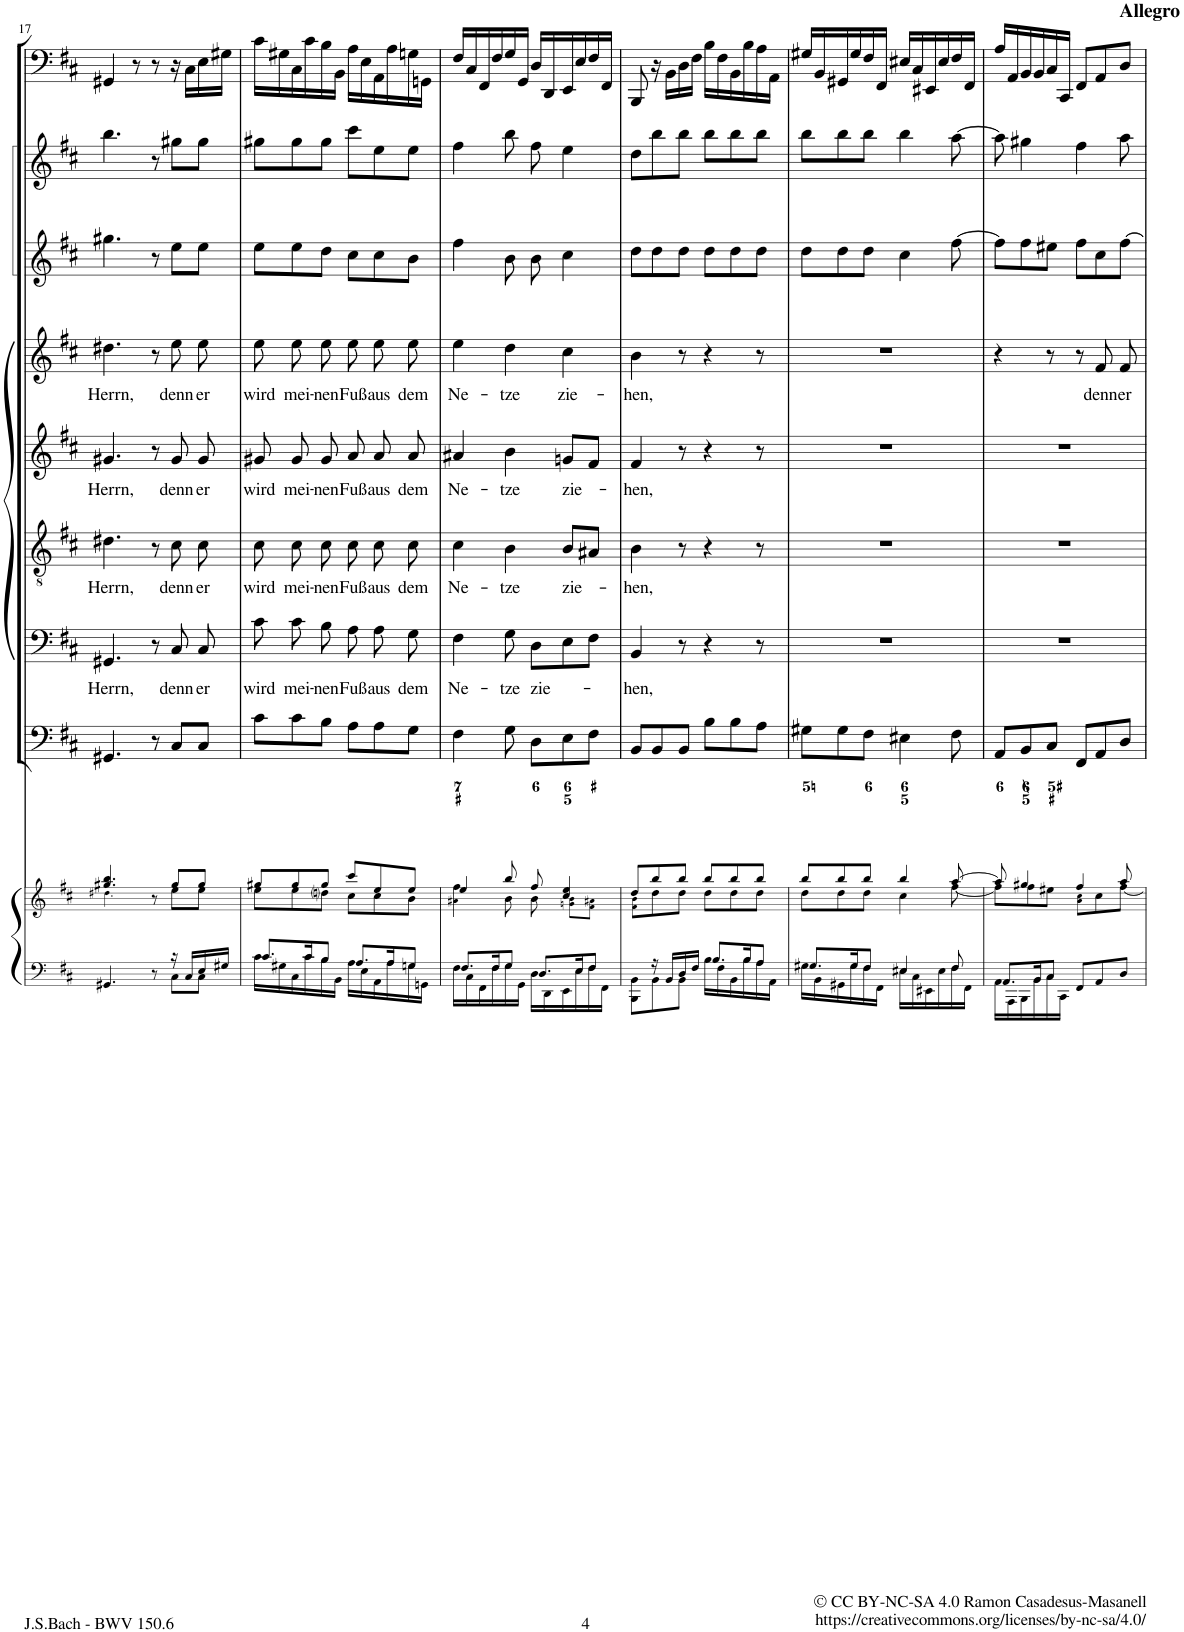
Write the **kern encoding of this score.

**kern	**kern	**kern	**kern	**text	**kern	**text	**kern	**text	**kern	**text	**kern	**kern	**kern
*part9	*part9	*part8	*part7	*part7	*part6	*part6	*part5	*part5	*part4	*part4	*part3	*part2	*part1
*staff10	*staff9	*staff8	*staff7	*staff7	*staff6	*staff6	*staff5	*staff5	*staff4	*staff4	*staff3	*staff2	*staff1
*I"Piano reduction	*	*I"Continuo	*I"Basso	*	*I"Tenore	*	*I"Alto	*	*I"Soprano	*	*I"Violino II	*I"Violino I	*I"Fagotto
*I'Pno	*	*	*	*	*	*	*	*	*	*	*I'Vln	*I'Vln	*
!!LO:PB:g=z
*clefF4	*clefG2	*clefF4	*clefF4	*	*clefGv2	*	*clefG2	*	*clefG2	*	*clefG2	*clefG2	*clefF4
*k[f#c#]	*k[f#c#]	*k[f#c#]	*k[f#c#]	*	*k[f#c#]	*	*k[f#c#]	*	*k[f#c#]	*	*k[f#c#]	*k[f#c#]	*k[f#c#]
*M6/8	*M6/8	*M6/8	*M6/8	*	*M6/8	*	*M6/8	*	*M6/8	*	*M6/8	*M6/8	*M6/8
=17	=17	=17	=17	=17	=17	=17	=17	=17	=17	=17	=17	=17	=17
*^	*^	*	*	*	*	*	*	*	*	*	*	*	*
!	!	!	!	!	!	!LO:LY:b	!	!LO:LY:b	!	!LO:LY:b	!	!LO:LY:b	!	!	!
4.GG#X/	4.ryy	4.gg#X/ 4.bb/	4.dd#X!\	4.GG#X/	4.GG#X/	Herrn,	4.d#X\	Herrn,	4.g#X/	Herrn,	4.dd#X\	Herrn,	4.gg#X\	4.bb\	4GG#X/
.	.	.	.	.	.	.	.	.	.	.	.	.	.	.	8r
8r	8ryy	8r	8ryy	8r	8r	.	8r	.	8r	.	8r	.	8r	8r	8r
!	!	!	!	!	!	!LO:LY:b	!	!LO:LY:b	!	!LO:LY:b	!	!LO:LY:b	!	!	!
16r	8C#\L	8gg#/L	8ee\L	8C#/L	8C#/	denn	8c#\	denn	8g#/	denn	8ee\L	denn	8ee\L	8gg#X\L	16r
16C#/LL	.	.	.	.	.	.	.	.	.	.	.	.	.	.	16C#\LL
!	!	!	!	!	!	!LO:LY:b	!	!LO:LY:b	!	!LO:LY:b	!	!LO:LY:b	!	!	!
16E/	8C#\J	8gg#/J	8ee\J	8C#/J	8C#/	er	8c#\	er	8g#/	er	8ee\J	er	8ee\J	8gg#\J	16E\
16G#X/JJ	.	.	.	.	.	.	.	.	.	.	.	.	.	.	16G#X\JJ
=18	=18	=18	=18	=18	=18	=18	=18	=18	=18	=18	=18	=18	=18	=18	=18
!	!	!	!	!	!	!LO:LY:b	!	!LO:LY:b	!	!LO:LY:b	!	!LO:LY:b	!	!	!
8.c#/L	16c#\LL	8gg#X/L	8ee\L	8c#\L	8c#\	wird	8c#\	wird	8g#X/	wird	8ee\L	wird	8ee\L	8gg#X\L	16c#\LL
.	16G#X\	.	.	.	.	.	.	.	.	.	.	.	.	.	16G#X\
!	!	!	!	!	!	!LO:LY:b	!	!LO:LY:b	!	!LO:LY:b	!	!LO:LY:b	!	!	!
.	16C#\	8gg#/	8ee\	8c#\	8c#\	mei-	8c#\	mei-	8g#/	mei-	8ee\	mei-	8ee\	8gg#\	16C#\
16c#/K	16c#\	.	.	.	.	.	.	.	.	.	.	.	.	.	16c#\
!	!	!	!	!	!	!LO:LY:b	!	!LO:LY:b	!	!LO:LY:b	!	!LO:LY:b	!	!	!
8B/J	16B\	8gg#/J	8ddni\J	8B\J	8B\	nen	8c#\	nen	8g#/	nen	8ee\J	nen	8dd\J	8gg#\J	16B\
.	16BB\JJ	.	.	.	.	.	.	.	.	.	.	.	.	.	16BB\JJ
!	!	!	!	!	!	!LO:LY:b	!	!LO:LY:b	!	!LO:LY:b	!	!LO:LY:b	!	!	!
8.A/L	16A\LL	8ccc#/L	8cc#\L	8A\L	8A\	Fuß	8c#\	Fuß	8a/	Fuß	8ee\L	Fuß	8cc#\L	8ccc#\L	16A\LL
.	16E\	.	.	.	.	.	.	.	.	.	.	.	.	.	16E\
!	!	!	!	!	!	!LO:LY:b	!	!LO:LY:b	!	!LO:LY:b	!	!LO:LY:b	!	!	!
.	16AA\	8ee/	8cc#\	8A\	8A\	aus	8c#\	aus	8a/	aus	8ee\	aus	8cc#\	8ee\	16AA\
16A/K	16A\	.	.	.	.	.	.	.	.	.	.	.	.	.	16A\
!	!	!	!	!	!	!LO:LY:b	!	!LO:LY:b	!	!LO:LY:b	!	!LO:LY:b	!	!	!
8Gn/J	16G\	8ee/J	8b\J	8G\J	8G\	dem	8c#\	dem	8a/	dem	8ee\J	dem	8b\J	8ee\J	16Gn\
.	16GGn\JJ	.	.	.	.	.	.	.	.	.	.	.	.	.	16GGn\JJ
=19	=19	=19	=19	=19	=19	=19	=19	=19	=19	=19	=19	=19	=19	=19	=19
!	!	!	!	!	!	!LO:LY:b	!	!LO:LY:b	!	!LO:LY:b	!	!LO:LY:b	!	!	!
8.F#/L	16F#\LL	4ee/	4a#X!\ 4ff#\	4F#\	4F#\	Ne-	4c#\	Ne-	4a#X/	Ne-	4ee\	Ne-	4ff#\	4ff#\	16F#/LL
.	16C#\	.	.	.	.	.	.	.	.	.	.	.	.	.	16C#/
.	16FF#\	.	.	.	.	.	.	.	.	.	.	.	.	.	16FF#/
16F#/K	16F#\	.	.	.	.	.	.	.	.	.	.	.	.	.	16F#/
!	!	!	!	!	!	!LO:LY:b	!	!LO:LY:b	!	!LO:LY:b	!	!LO:LY:b	!	!	!
8G/J	16G\	8bb/	8b\	8G\	8G\	-tze	4B\	-tze	4b\	-tze	4dd\	-tze	8b\	8bb\	16G/
.	16GG\JJ	.	.	.	.	.	.	.	.	.	.	.	.	.	16GG/JJ
!	!	!	!	!	!	!LO:LY:b	!	!	!	!	!	!	!	!	!
8.D/L	16D\LL	8ff#/	8b\	8D\L	8D\L	zie-	.	.	.	.	.	.	8b\	8ff#\	16D/LL
.	16DD\	.	.	.	.	.	.	.	.	.	.	.	.	.	16DD/
!	!	!	!	!	!	!	!	!LO:LY:b	!	!LO:LY:b	!	!LO:LY:b	!	!	!
.	16EE\	4cc#/ 4ee/	8gn!\ 8b!\L	8E\	8E\	.	8B/L	zie-	8gn/L	zie-	4cc#\	zie-	4cc#\	4ee\	16EE/
16E/K	16E\	.	.	.	.	.	.	.	.	.	.	.	.	.	16E/
8F#/J	16F#\	.	8f#!\ 8a#X!\J	8F#\J	8F#\J	.	8A#X/J	.	8f#/J	.	.	.	.	.	16F#/
.	16FF#\JJ	.	.	.	.	.	.	.	.	.	.	.	.	.	16FF#/JJ
=20	=20	=20	=20	=20	=20	=20	=20	=20	=20	=20	=20	=20	=20	=20	=20
!	!	!	!	!	!	!LO:LY:b	!	!LO:LY:b	!	!LO:LY:b	!	!LO:LY:b	!	!	!
8ryy	8BBB\ 8BB\L	8dd/L	8f#!\ 8b!\L	8BB/L	4BB/	-hen,	4B\	-hen,	4f#/	hen,	4b\	-hen,	8dd\L	8dd\L	8BBB/
16r	8BB\	8bb/	8dd\	8BB/	.	.	.	.	.	.	.	.	8dd\	8bb\	16r
16BB/LL	.	.	.	.	.	.	.	.	.	.	.	.	.	.	16BB\LL
16D/	8BB\J	8bb/J	8dd\J	8BB/J	8r	.	8r	.	8r	.	8r	.	8dd\J	8bb\J	16D\
16F#/JJ	.	.	.	.	.	.	.	.	.	.	.	.	.	.	16F#\JJ
8.B/L	16B\LL	8bb/L	8dd\L	8B\L	4r	.	4r	.	4r	.	4r	.	8dd\L	8bb\L	16B\LL
.	16F#\	.	.	.	.	.	.	.	.	.	.	.	.	.	16F#\
.	16BB\	8bb/	8dd\	8B\	.	.	.	.	.	.	.	.	8dd\	8bb\	16BB\
16B/K	16B\	.	.	.	.	.	.	.	.	.	.	.	.	.	16B\
8A/J	16A\	8bb/J	8dd\J	8A\J	8r	.	8r	.	8r	.	8r	.	8dd\J	8bb\J	16A\
.	16AA\JJ	.	.	.	.	.	.	.	.	.	.	.	.	.	16AA\JJ
=21	=21	=21	=21	=21	=21	=21	=21	=21	=21	=21	=21	=21	=21	=21	=21
8.G#X/L	16G#\LL	8bb/L	8dd\L	8G#X\L	2.r	.	2.r	.	2.r	.	2.r	.	8dd\L	8bb\L	16G#X/LL
.	16BB\	.	.	.	.	.	.	.	.	.	.	.	.	.	16BB/
.	16GG#X\	8bb/	8dd\	8G#\	.	.	.	.	.	.	.	.	8dd\	8bb\	16GG#X/
16G#/K	16G#\	.	.	.	.	.	.	.	.	.	.	.	.	.	16G#/
8F#/J	16F#\	8bb/J	8dd\J	8F#\J	.	.	.	.	.	.	.	.	8dd\J	8bb\J	16F#/
.	16FF#\JJ	.	.	.	.	.	.	.	.	.	.	.	.	.	16FF#/JJ
4E#X/	16E#\LL	4bb/	4cc#\	4E#X\	.	.	.	.	.	.	.	.	4cc#\	4bb\	16E#X/LL
.	16C#\	.	.	.	.	.	.	.	.	.	.	.	.	.	16C#/
.	16EE#X\	.	.	.	.	.	.	.	.	.	.	.	.	.	16EE#X/
.	16E#\	.	.	.	.	.	.	.	.	.	.	.	.	.	16E#/
8F#/	16F#\	[8aa/	[8ff#\	8F#\	.	.	.	.	.	.	.	.	[8ff#\	[8aa\	16F#/
.	16FF#\JJ	.	.	.	.	.	.	.	.	.	.	.	.	.	16FF#/JJ
=22	=22	=22	=22	=22	=22	=22	=22	=22	=22	=22	=22	=22	=22	=22	=22
8.AA/L	16AA\LL	8aa/]	8ff#\L]	8AA/L	2.r	.	2.r	.	2.r	.	4r	.	8ff#\L]	8aa\]	16A/LL
.	16AAA\	.	.	.	.	.	.	.	.	.	.	.	.	.	16AA/
.	16BBB\	4gg#X/	8ff#\	8BB/	.	.	.	.	.	.	.	.	8ff#\	4gg#X\	16BB/
16BB/K	16BB\	.	.	.	.	.	.	.	.	.	.	.	.	.	16BB/
8C#/J	16C#\	.	8ee#X\J	8C#/J	.	.	.	.	.	.	8r	.	8ee#X\J	.	16C#/
.	16CC#\JJ	.	.	.	.	.	.	.	.	.	.	.	.	.	16CC#/JJ
8FF#/L	4.ryy	4ff#/	8a!\ 8cc#!\L	8FF#/L	.	.	.	.	.	.	8r	.	8ff#\L	4ff#\	8FF#/L
!	!	!	!	!	!	!	!	!	!	!	!	!LO:LY:b	!	!	!
8AA/	.	.	8cc#\	8AA/	.	.	.	.	.	.	8f#/L	denn	8cc#\	.	8AA/
!	!	!	!	!	!	!	!	!	!	!	!	!	!	!	!LO:TX:a:B:t=Allegro
!	!	!	!	!	!	!	!	!	!	!	!	!LO:LY:b	!	!	!
8D/J	.	8aa/	[8ff#\J	8D/J	.	.	.	.	.	.	8f#/J	er	[8ff#\J	8aa\	8D/J
*v	*v	*	*	*	*	*	*	*	*	*	*	*	*	*	*
*	*v	*v	*	*	*	*	*	*	*	*	*	*	*	*
=	=	=	=	=	=	=	=	=	=	=	=	=	=
*-	*-	*-	*-	*-	*-	*-	*-	*-	*-	*-	*-	*-	*-
